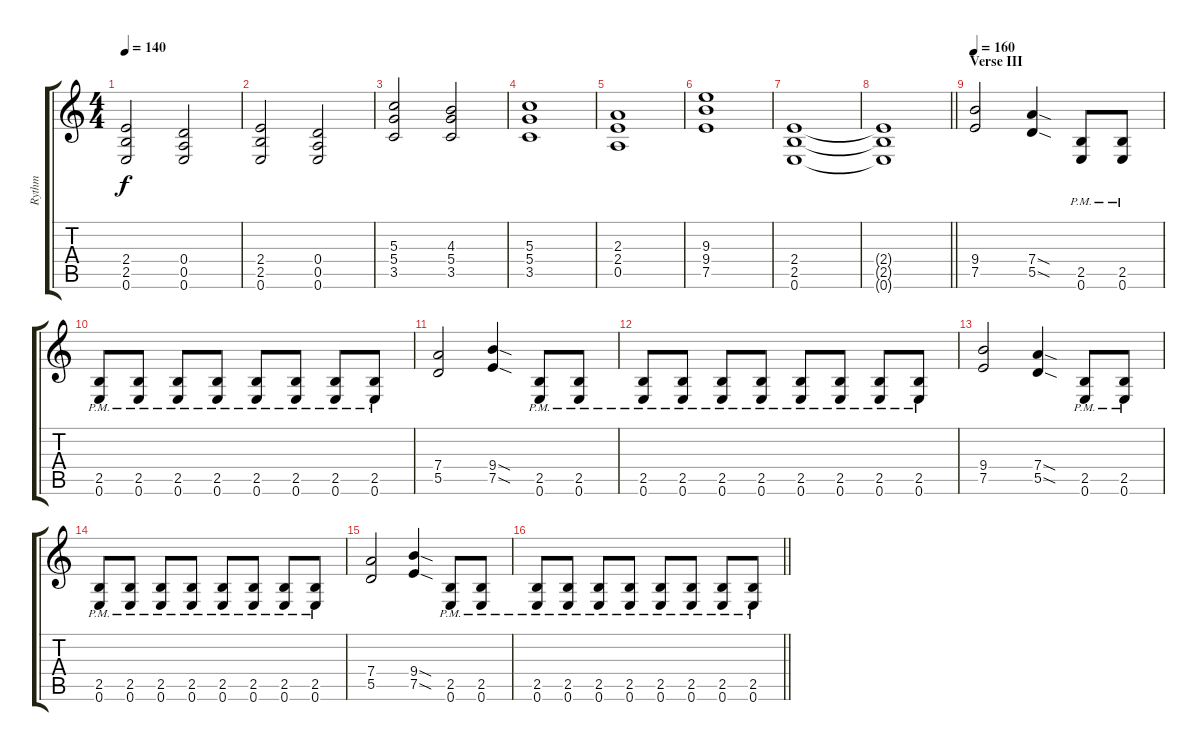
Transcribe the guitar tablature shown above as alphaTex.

\track ("Rythm" "Rythm") {instrument distortionguitar}
\staff {score tabs}
\tuning (E4 B3 G3 D3 A2 E2) {hide}
\ts (4 4)
\tempo 140
\clef g2
\ks c
(2.4 2.5 0.6).2{dy f} (0.4 0.5 0.6).2 |
(2.4 2.5 0.6).2 (0.4 0.5 0.6).2 |
(5.3 5.4 3.5).2 (4.3 5.4 3.5).2 |
(5.3 5.4 3.5).1 |
(2.3 2.4 0.5).1 |
(9.3 9.4 7.5).1 |
(2.4 2.5 0.6).1 |
\barLineRight lightlight
(2.4{t} 2.5{t} 0.6{t}).1 |
\section ("" "Verse III")
\tempo 160
(9.4 7.5).2 (7.4{sod} 5.5{sod}).4 (2.5{pm} 0.6{pm}).8 (2.5{pm} 0.6{pm}).8 |
(2.5{pm} 0.6{pm}).8 (2.5{pm} 0.6{pm}).8 (2.5{pm} 0.6{pm}).8 (2.5{pm} 0.6{pm}).8 (2.5{pm} 0.6{pm}).8 (2.5{pm} 0.6{pm}).8 (2.5{pm} 0.6{pm}).8 (2.5{pm} 0.6{pm}).8 |
(7.4 5.5).2 (9.4{sod} 7.5{sod}).4 (2.5{pm} 0.6{pm}).8 (2.5{pm} 0.6{pm}).8 |
(2.5{pm} 0.6{pm}).8 (2.5{pm} 0.6{pm}).8 (2.5{pm} 0.6{pm}).8 (2.5{pm} 0.6{pm}).8 (2.5{pm} 0.6{pm}).8 (2.5{pm} 0.6{pm}).8 (2.5{pm} 0.6{pm}).8 (2.5{pm} 0.6{pm}).8 |
(9.4 7.5).2 (7.4{sod} 5.5{sod}).4 (2.5{pm} 0.6{pm}).8 (2.5{pm} 0.6{pm}).8 |
(2.5{pm} 0.6{pm}).8 (2.5{pm} 0.6{pm}).8 (2.5{pm} 0.6{pm}).8 (2.5{pm} 0.6{pm}).8 (2.5{pm} 0.6{pm}).8 (2.5{pm} 0.6{pm}).8 (2.5{pm} 0.6{pm}).8 (2.5{pm} 0.6{pm}).8 |
(7.4 5.5).2 (9.4{sod} 7.5{sod}).4 (2.5{pm} 0.6{pm}).8 (2.5{pm} 0.6{pm}).8 |
\barLineRight lightlight
(2.5{pm} 0.6{pm}).8 (2.5{pm} 0.6{pm}).8 (2.5{pm} 0.6{pm}).8 (2.5{pm} 0.6{pm}).8 (2.5{pm} 0.6{pm}).8 (2.5{pm} 0.6{pm}).8 (2.5{pm} 0.6{pm}).8 (2.5{pm} 0.6{pm}).8
